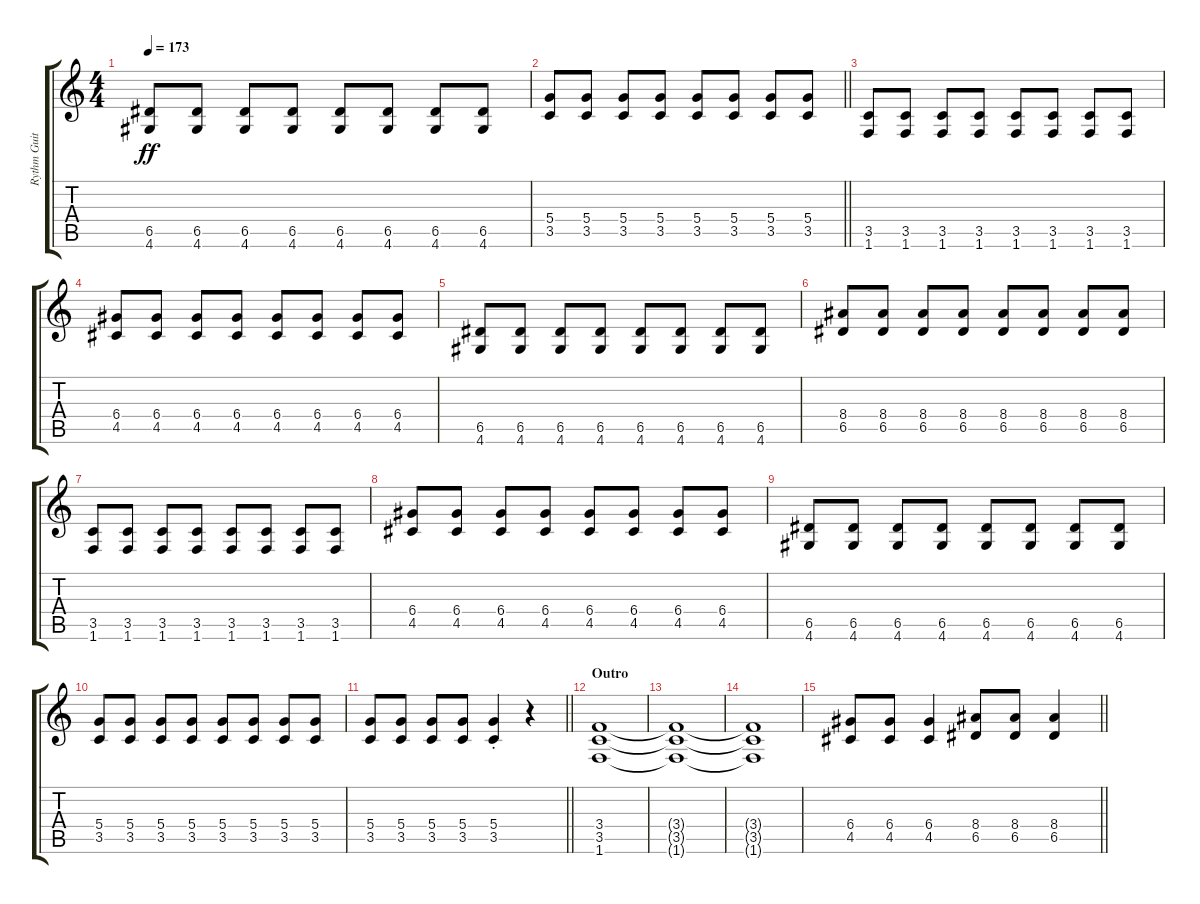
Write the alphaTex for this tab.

\track ("Rythm Guitar" "Rythm Guit") {instrument distortionguitar}
\staff {score tabs}
\tuning (E4 B3 G3 D3 A2 E2) {hide}
\ts (4 4)
\tempo 173
\clef g2
\ks c
(6.5 4.6).8{dy ff} (6.5 4.6).8 (6.5 4.6).8 (6.5 4.6).8 (6.5 4.6).8 (6.5 4.6).8 (6.5 4.6).8 (6.5 4.6).8 |
\barLineRight lightlight
(5.4 3.5).8 (5.4 3.5).8 (5.4 3.5).8 (5.4 3.5).8 (5.4 3.5).8 (5.4 3.5).8 (5.4 3.5).8 (5.4 3.5).8 |
(3.5 1.6).8 (3.5 1.6).8 (3.5 1.6).8 (3.5 1.6).8 (3.5 1.6).8 (3.5 1.6).8 (3.5 1.6).8 (3.5 1.6).8 |
(6.4 4.5).8 (6.4 4.5).8 (6.4 4.5).8 (6.4 4.5).8 (6.4 4.5).8 (6.4 4.5).8 (6.4 4.5).8 (6.4 4.5).8 |
(6.5 4.6).8 (6.5 4.6).8 (6.5 4.6).8 (6.5 4.6).8 (6.5 4.6).8 (6.5 4.6).8 (6.5 4.6).8 (6.5 4.6).8 |
(8.4 6.5).8 (8.4 6.5).8 (8.4 6.5).8 (8.4 6.5).8 (8.4 6.5).8 (8.4 6.5).8 (8.4 6.5).8 (8.4 6.5).8 |
(3.5 1.6).8 (3.5 1.6).8 (3.5 1.6).8 (3.5 1.6).8 (3.5 1.6).8 (3.5 1.6).8 (3.5 1.6).8 (3.5 1.6).8 |
(6.4 4.5).8 (6.4 4.5).8 (6.4 4.5).8 (6.4 4.5).8 (6.4 4.5).8 (6.4 4.5).8 (6.4 4.5).8 (6.4 4.5).8 |
(6.5 4.6).8 (6.5 4.6).8 (6.5 4.6).8 (6.5 4.6).8 (6.5 4.6).8 (6.5 4.6).8 (6.5 4.6).8 (6.5 4.6).8 |
(5.4 3.5).8 (5.4 3.5).8 (5.4 3.5).8 (5.4 3.5).8 (5.4 3.5).8 (5.4 3.5).8 (5.4 3.5).8 (5.4 3.5).8 |
\barLineRight lightlight
(5.4 3.5).8 (5.4 3.5).8 (5.4 3.5).8 (5.4 3.5).8 (5.4{st} 3.5{st}).4 r.4 |
\section ("" "Outro")
(3.4 3.5 1.6).1 |
(3.4{t} 3.5{t} 1.6{t}).1 |
(3.4{t} 3.5{t} 1.6{t}).1 |
\barLineRight lightlight
(6.4 4.5).8 (6.4 4.5).8 (6.4 4.5).4 (8.4 6.5).8 (8.4 6.5).8 (8.4 6.5).4
